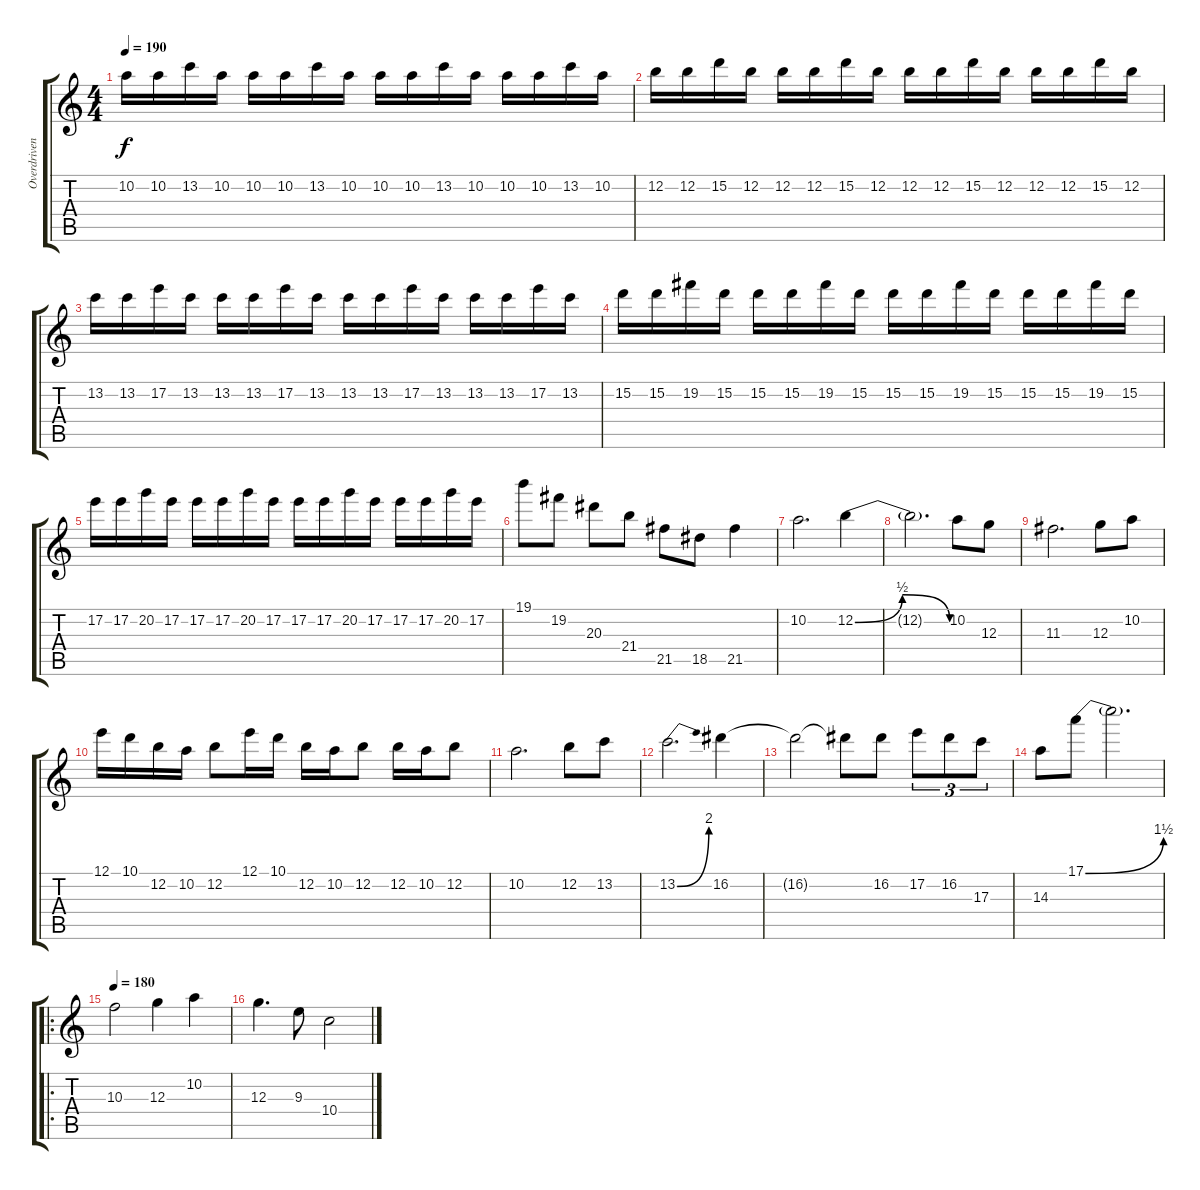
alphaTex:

\track ("Overdriven Guitar 1" "Overdriven") {instrument overdrivenguitar}
\staff {score tabs}
\tuning (E4 B3 G3 D3 A2 E2) {hide}
\ts (4 4)
\tempo 190
\clef g2
\ks c
10.2.16{dy f} 10.2.16 13.2.16 10.2.16 10.2.16 10.2.16 13.2.16 10.2.16 10.2.16 10.2.16 13.2.16 10.2.16 10.2.16 10.2.16 13.2.16 10.2.16 |
12.2.16 12.2.16 15.2.16 12.2.16 12.2.16 12.2.16 15.2.16 12.2.16 12.2.16 12.2.16 15.2.16 12.2.16 12.2.16 12.2.16 15.2.16 12.2.16 |
13.2.16 13.2.16 17.2.16 13.2.16 13.2.16 13.2.16 17.2.16 13.2.16 13.2.16 13.2.16 17.2.16 13.2.16 13.2.16 13.2.16 17.2.16 13.2.16 |
15.2.16 15.2.16 19.2.16 15.2.16 15.2.16 15.2.16 19.2.16 15.2.16 15.2.16 15.2.16 19.2.16 15.2.16 15.2.16 15.2.16 19.2.16 15.2.16 |
17.2.16 17.2.16 20.2.16 17.2.16 17.2.16 17.2.16 20.2.16 17.2.16 17.2.16 17.2.16 20.2.16 17.2.16 17.2.16 17.2.16 20.2.16 17.2.16 |
19.1.8 19.2.8 20.3.8 21.4.8 21.5.8 18.5.8 21.5.4 |
10.2.2{d} 12.2{be (bendrelease 0 0 20 2 40 2 60 0)}.4 |
12.2{t}.2{d} 10.2.8 12.3.8 |
11.3.2{d} 12.3.8 10.2.8 |
12.1.16 10.1.16 12.2.16 10.2.16 12.2.8 12.1.16 10.1.16 12.2.16 10.2.16 12.2.8 12.2.16 10.2.16 12.2.8 |
10.2.2{d} 12.2.8 13.2.8 |
13.2{be (bend 0 0 60 8)}.2{d} 16.2.4 |
16.2{t}.2 16.2{t}.8 16.2.8 17.2.8{tu (3 2)} 16.2.8{tu (3 2)} 17.3.8{tu (3 2)} |
14.3.8 17.1{be (bend 0 0 60 6)}.8 17.1{t}.2{d} |
\ro
\tempo 180
10.3.2 12.3.4 10.2.4 |
12.3.4{d} 9.3.8 10.4.2
